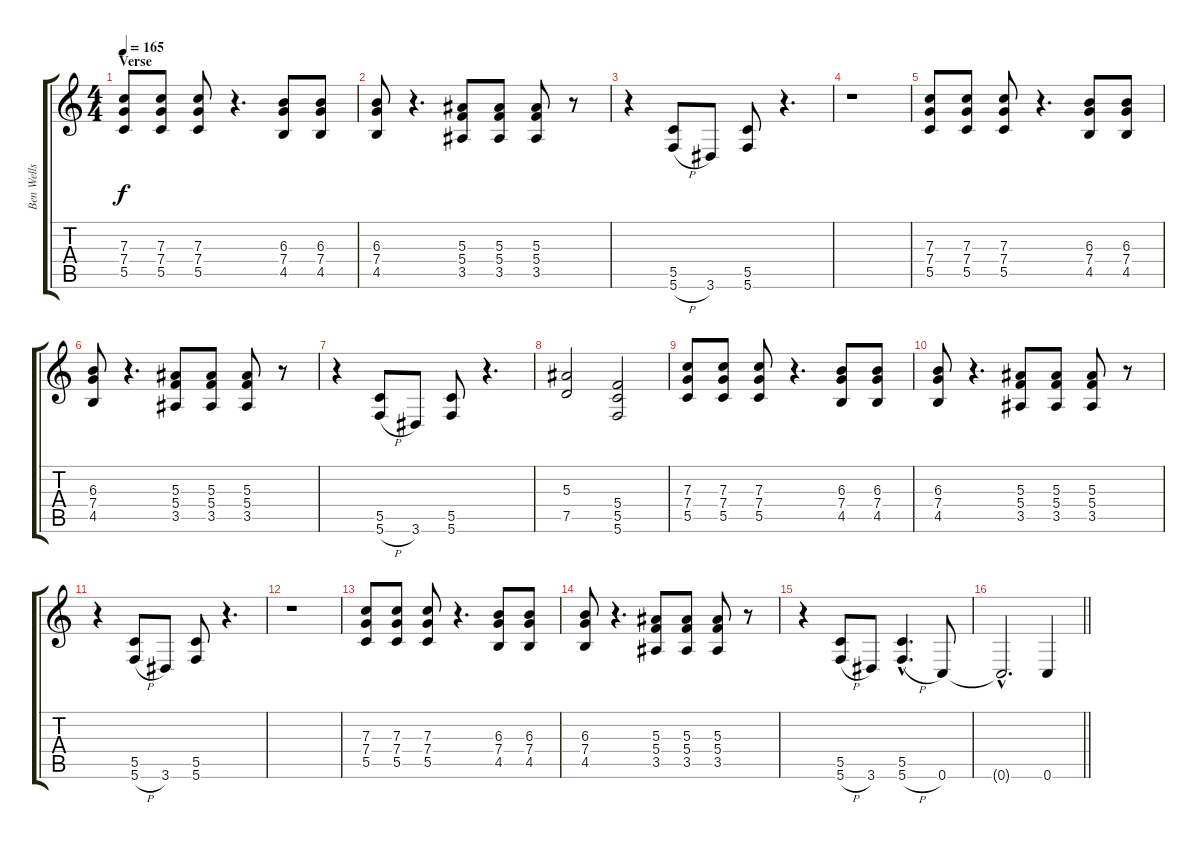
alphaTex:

\track ("Ben Wells" "Ben Wells") {instrument distortionguitar}
\staff {score tabs}
\tuning (D4 A3 F3 C3 G2 C2) {hide}
\ts (4 4)
\section ("" "Verse")
\tempo 165
\clef g2
\ks c
(7.3 7.4 5.5).8{dy f} (7.3 7.4 5.5).8 (7.3 7.4 5.5).8 r.4{d} (6.3 7.4 4.5).8 (6.3 7.4 4.5).8 |
(6.3 7.4 4.5).8 r.4{d} (5.3 5.4 3.5).8 (5.3 5.4 3.5).8 (5.3 5.4 3.5).8 r.8 |
r.4 (5.5 5.6{h}).8 3.6.8 (5.5 5.6).8 r.4{d} |
r.1 |
(7.3 7.4 5.5).8 (7.3 7.4 5.5).8 (7.3 7.4 5.5).8 r.4{d} (6.3 7.4 4.5).8 (6.3 7.4 4.5).8 |
(6.3 7.4 4.5).8 r.4{d} (5.3 5.4 3.5).8 (5.3 5.4 3.5).8 (5.3 5.4 3.5).8 r.8 |
r.4 (5.5 5.6{h}).8 3.6.8 (5.5 5.6).8 r.4{d} |
(5.3 7.5).2 (5.4 5.5 5.6).2 |
(7.3 7.4 5.5).8 (7.3 7.4 5.5).8 (7.3 7.4 5.5).8 r.4{d} (6.3 7.4 4.5).8 (6.3 7.4 4.5).8 |
(6.3 7.4 4.5).8 r.4{d} (5.3 5.4 3.5).8 (5.3 5.4 3.5).8 (5.3 5.4 3.5).8 r.8 |
r.4 (5.5 5.6{h}).8 3.6.8 (5.5 5.6).8 r.4{d} |
r.1 |
(7.3 7.4 5.5).8 (7.3 7.4 5.5).8 (7.3 7.4 5.5).8 r.4{d} (6.3 7.4 4.5).8 (6.3 7.4 4.5).8 |
(6.3 7.4 4.5).8 r.4{d} (5.3 5.4 3.5).8 (5.3 5.4 3.5).8 (5.3 5.4 3.5).8 r.8 |
r.4 (5.5 5.6{h}).8 3.6.8 (5.5{hac} 5.6{h hac}).4{d} 0.6.8 |
\barLineRight lightlight
0.6{hac t}.2{d} 0.6.4
